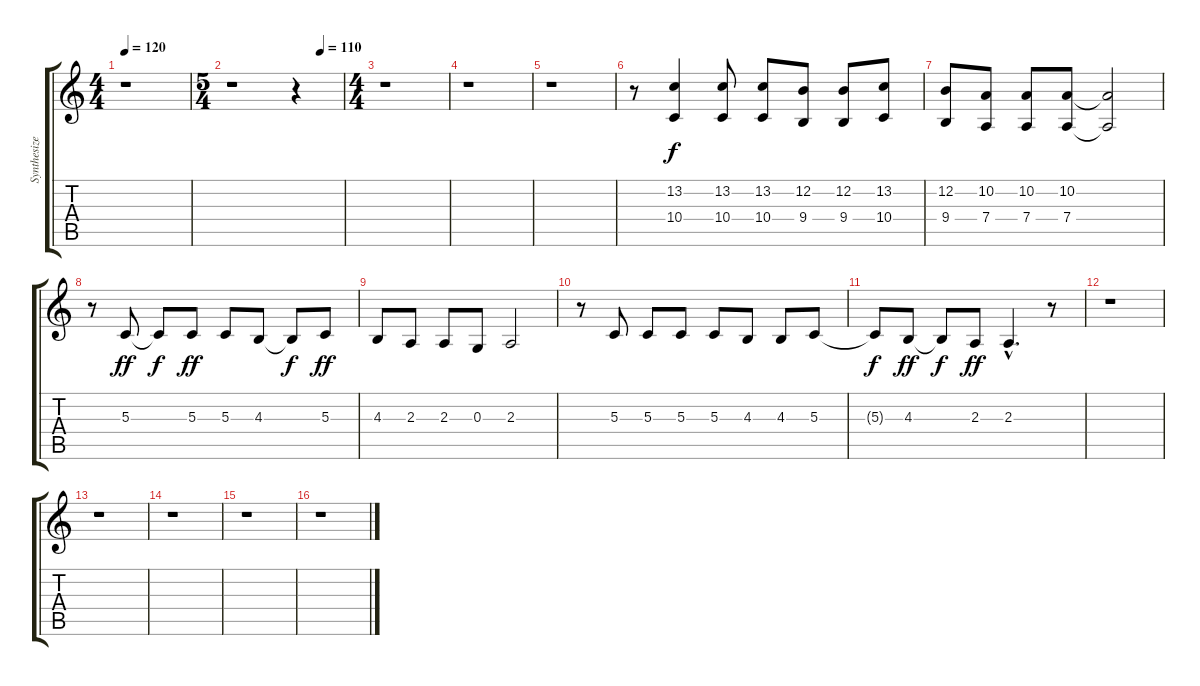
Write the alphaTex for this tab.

\track ("Synthesizer" "Synthesize") {instrument stringensemble1}
\staff {score tabs}
\tuning (E4 B3 G3 D3 A2 E2) {hide}
\ts (4 4)
\tempo 120
\clef g2
\ks c
r.1{dy f} |
\ts (5 4)
\tempo (110 0.8)
r.1 r.4 |
\ts (4 4)
r.1 |
r.1 |
r.1 |
r.8 (13.2 10.4).4 (13.2 10.4).8 (13.2 10.4).8 (12.2 9.4).8 (12.2 9.4).8 (13.2 10.4).8 |
(12.2 9.4).8 (10.2 7.4).8 (10.2 7.4).8 (10.2 7.4).8 (10.2{t} 7.4{t}).2 |
r.8 5.3.8{dy ff} 5.3{t}.8{dy f} 5.3.8{dy ff} 5.3.8 4.3.8 4.3{t}.8{dy f} 5.3.8{dy ff} |
4.3.8 2.3.8 2.3.8 0.3.8 2.3.2 |
r.8 5.3.8 5.3.8 5.3.8 5.3.8 4.3.8 4.3.8 5.3.8 |
5.3{t}.8{dy f} 4.3.8{dy ff} 4.3{t}.8{dy f} 2.3.8{dy ff} 2.3{hac}.4{d} r.8 |
r.1 |
r.1 |
r.1 |
r.1 |
r.1
